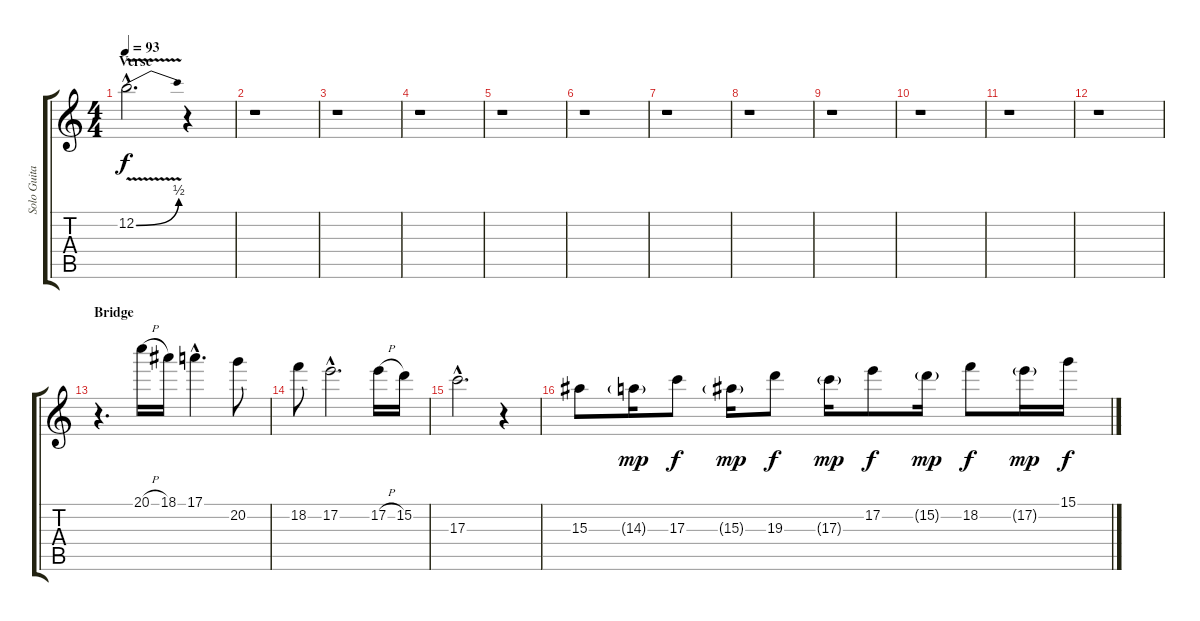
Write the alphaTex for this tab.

\track ("Solo Guitar" "Solo Guita") {instrument overdrivenguitar}
\staff {score tabs}
\tuning (E4 B3 G3 D3 A2 E2) {hide}
\ts (4 4)
\section ("" "Verse")
\tempo 93
\clef g2
\ks c
12.2{be (bend 0 0 60 2) v hac}.2{d dy f} r.4 |
r.1 |
r.1 |
r.1 |
r.1 |
r.1 |
r.1 |
r.1 |
r.1 |
r.1 |
r.1 |
r.1 |
\section ("" "Bridge")
r.4{d} 20.1{h}.16 18.1.16 17.1{hac}.4{d} 20.2.8 |
18.2.8 17.2{hac}.2{d} 17.2{h}.16 15.2.16 |
17.3{hac}.2{d} r.4 |
15.3.8 14.3{g}.16{dy mp} 17.3.8{dy f} 15.3{g}.16{dy mp} 19.3.8{dy f} 17.3{g}.16{dy mp} 17.2.8{dy f} 15.2{g}.16{dy mp} 18.2.8{dy f} 17.2{g}.16{dy mp} 15.1.16{dy f}
